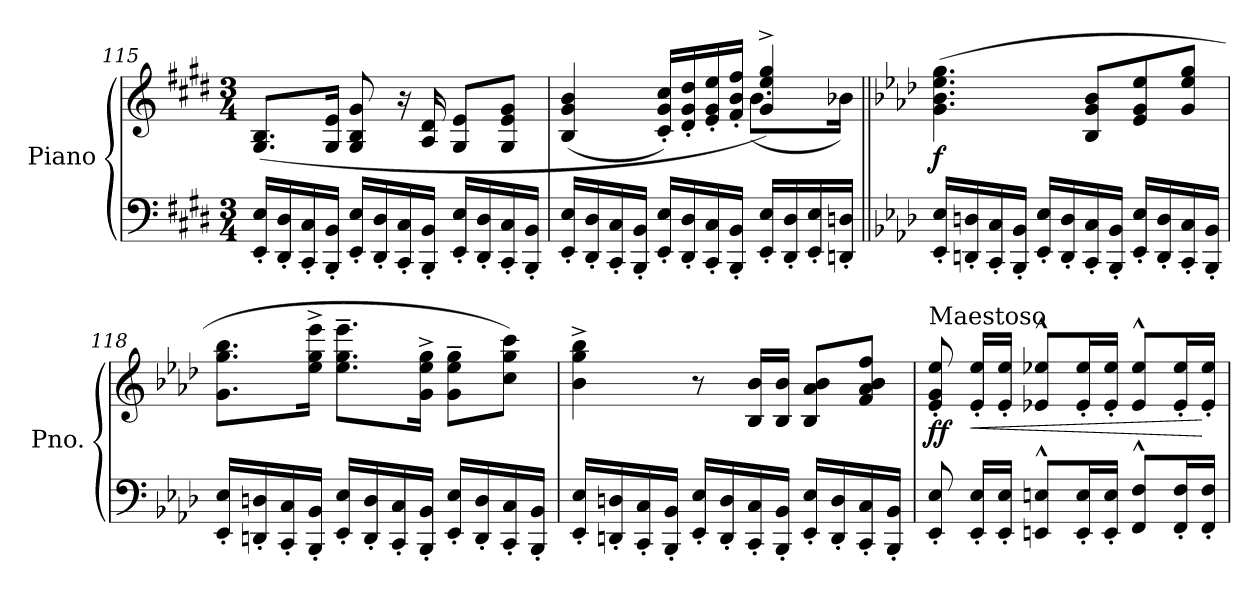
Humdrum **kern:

**kern	**kern	**dynam
*part1	*part1	*part1
*staff2	*staff1	*staff1/2
*I"Piano	*	*
*I'Pno.	*	*
!!LO:LB:g=z
*clefF4	*clefG2	*
*k[f#c#g#d#]	*k[f#c#g#d#]	*
*E:	*E:	*
*M3/4	*M3/4	*
=115	=115	=115
16EE/' 16E/'LL	(8.G#/ 8.B/L	.
16DD#/' 16D#/'	.	.
16CC#/' 16C#/'	.	.
16BBB/' 16BB/'JJ	16G#/ 16e/Jk	.
16EE/' 16E/'LL	8G#/ 8B/ 8g#/	.
16DD#/' 16D#/'	.	.
16CC#/' 16C#/'	16r	.
16BBB/' 16BB/'JJ	16A/ 16d#/	.
16EE/' 16E/'LL	8G#/ 8e/L	.
16DD#/' 16D#/'	.	.
16CC#/' 16C#/'	8G#/ 8e/ 8g#/J	.
16BBB/' 16BB/'JJ	.	.
=116	=116	=116
*	*^	*
16EE/' 16E/'LL	(4B/ 4g#/ 4b/	2ryy	.
16DD#/' 16D#/'	.	.	.
16CC#/' 16C#/'	.	.	.
16BBB/' 16BB/'JJ	.	.	.
16EE/' 16E/'LL	16c#/' 16g#/' 16cc#/'LL)	.	.
16DD#/' 16D#/'	16d#/' 16g#/' 16dd#/'	.	.
16CC#/' 16C#/'	16e/' 16g#/' 16ee/'	.	.
16BBB/' 16BB/'JJ	16f#/' 16b/' 16ff#/'JJ	.	.
16EE/' 16E/'LL	4g#/^ 4ee/^ 4gg#/^)	(8.b\L	.
16DD#/' 16D#/'	.	.	.
16EE/' 16E/'	.	.	.
16DDn/' 16Dn/'JJ	.	16b-X\Jk)	.
*	*v	*v	*
=117||	=117||	=117||
*k[b-e-a-d-]	*k[b-e-a-d-]	*
*A-:	*A-:	*
*	*^	*
!	!	!	!LO:DY:a=2
*	*v	*v	*
16EE-/' 16E-/'LL	(4.g\ 4.b-\ 4.ee-\ 4.gg\	f
16DDn/' 16Dn/'	.	.
16CC/' 16C/'	.	.
16BBB-/' 16BB-/'JJ	.	.
16EE-/' 16E-/'LL	.	.
16DD/' 16D/'	.	.
16CC/' 16C/'	8B-/ 8g/ 8b-/L	.
16BBB-/' 16BB-/'JJ	.	.
16EE-/' 16E-/'LL	8e-/ 8g/ 8ee-/	.
16DD/' 16D/'	.	.
16CC/' 16C/'	8g/ 8ee-/ 8gg/J	.
16BBB-/' 16BB-/'JJ	.	.
!!LO:LB:g=z
=118	=118	=118
16EE-/' 16E-/'LL	8.g\ 8.gg\ 8.bb-\L	.
16DDn/' 16Dn/'	.	.
16CC/' 16C/'	.	.
16BBB-/' 16BB-/'JJ	16ee-\^ 16gg\^ 16eee-\^Jk	.
16EE-/' 16E-/'LL	8.ee-\~ 8.gg\~ 8.eee-\~L	.
16DD/' 16D/'	.	.
16CC/' 16C/'	.	.
16BBB-/' 16BB-/'JJ	16g\^ 16ee-\^ 16gg\^Jk	.
16EE-/' 16E-/'LL	8g\~ 8ee-\~ 8gg\~L	.
16DD/' 16D/'	.	.
16CC/' 16C/'	8cc\ 8gg\ 8ccc\J)	.
16BBB-/' 16BB-/'JJ	.	.
=119	=119	=119
16EE-/' 16E-/'LL	4b-\^ 4gg\^ 4bb-\^	.
16DDn/' 16Dn/'	.	.
16CC/' 16C/'	.	.
16BBB-/' 16BB-/'JJ	.	.
16EE-/' 16E-/'LL	8r	.
16DD/' 16D/'	.	.
16CC/' 16C/'	16B-/ 16b-/LL	.
16BBB-/' 16BB-/'JJ	16B-/ 16b-/JJ	.
16EE-/' 16E-/'LL	8B-/ 8a-/ 8b-/L	.
16DD/' 16D/'	.	.
16CC/' 16C/'	8f/ 8a-/ 8b-/ 8ff/J	.
16BBB-/' 16BB-/'JJ	.	.
=120	=120	=120
!	!LO:TX:a:t=Maestoso	!
!	!	!LO:DY:b
8EE-/' 8E-/'	8e-/' 8g/' 8ee-/'	ff
!	!	!LO:HP:b
16EE-/' 16E-/'LL	16e-/' 16ee-/'LL	<
16EE-/' 16E-/'JJ	16e-/' 16ee-/'JJ	.
8EEn/^^ 8En/^^L	8e-X/^^ 8ee-X/^^L	.
16EE/' 16E/'L	16e-/' 16ee-/'L	.
16EE/' 16E/'JJ	16e-/' 16ee-/'JJ	.
8FF/^^ 8F/^^L	8e-/^^ 8ee-/^^L	.
16FF/' 16F/'L	16e-/' 16ee-/'L	.
16FF/' 16F/'JJ	16e-/' 16ee-/'JJ	[
=	=	=
*-	*-	*-
